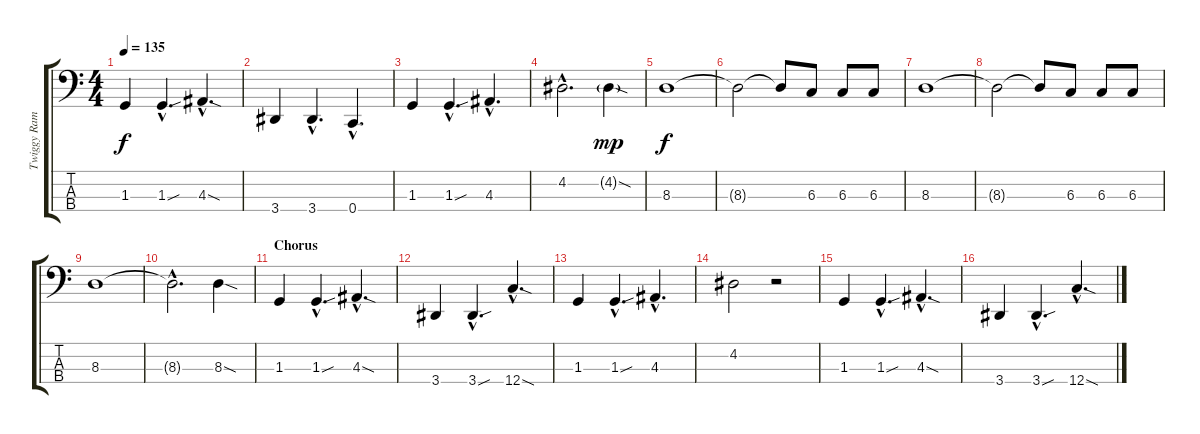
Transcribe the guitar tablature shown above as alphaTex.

\track ("Twiggy Ramirez" "Twiggy Ram") {instrument electricbasspick}
\staff {score tabs}
\tuning (E2 B1 Gb1 C1) {hide}
\ts (4 4)
\tempo 135
\clef f4
\ks c
1.3.4{dy f} 1.3{sou hac}.4{d} 4.3{sod hac}.4{d} |
3.4.4 3.4{hac}.4{d} 0.4{hac}.4{d} |
1.3.4 1.3{sou hac}.4{d} 4.3{hac}.4{d} |
4.2{hac}.2{d} 4.2{sod g}.4{dy mp} |
8.3.1{dy f} |
8.3{t}.2 8.3{t}.8 6.3.8 6.3.8 6.3.8 |
8.3.1 |
8.3{t}.2 8.3{t}.8 6.3.8 6.3.8 6.3.8 |
8.3.1 |
8.3{hac t}.2{d} 8.3{sod}.4 |
\section ("" "Chorus")
1.3.4 1.3{sou hac}.4{d} 4.3{sod hac}.4{d} |
3.4.4 3.4{sou hac}.4{d} 12.4{sod hac}.4{d} |
1.3.4 1.3{sou hac}.4{d} 4.3{hac}.4{d} |
4.2.2 r.2 |
1.3.4 1.3{sou hac}.4{d} 4.3{sod hac}.4{d} |
3.4.4 3.4{sou hac}.4{d} 12.4{sod hac}.4{d}
